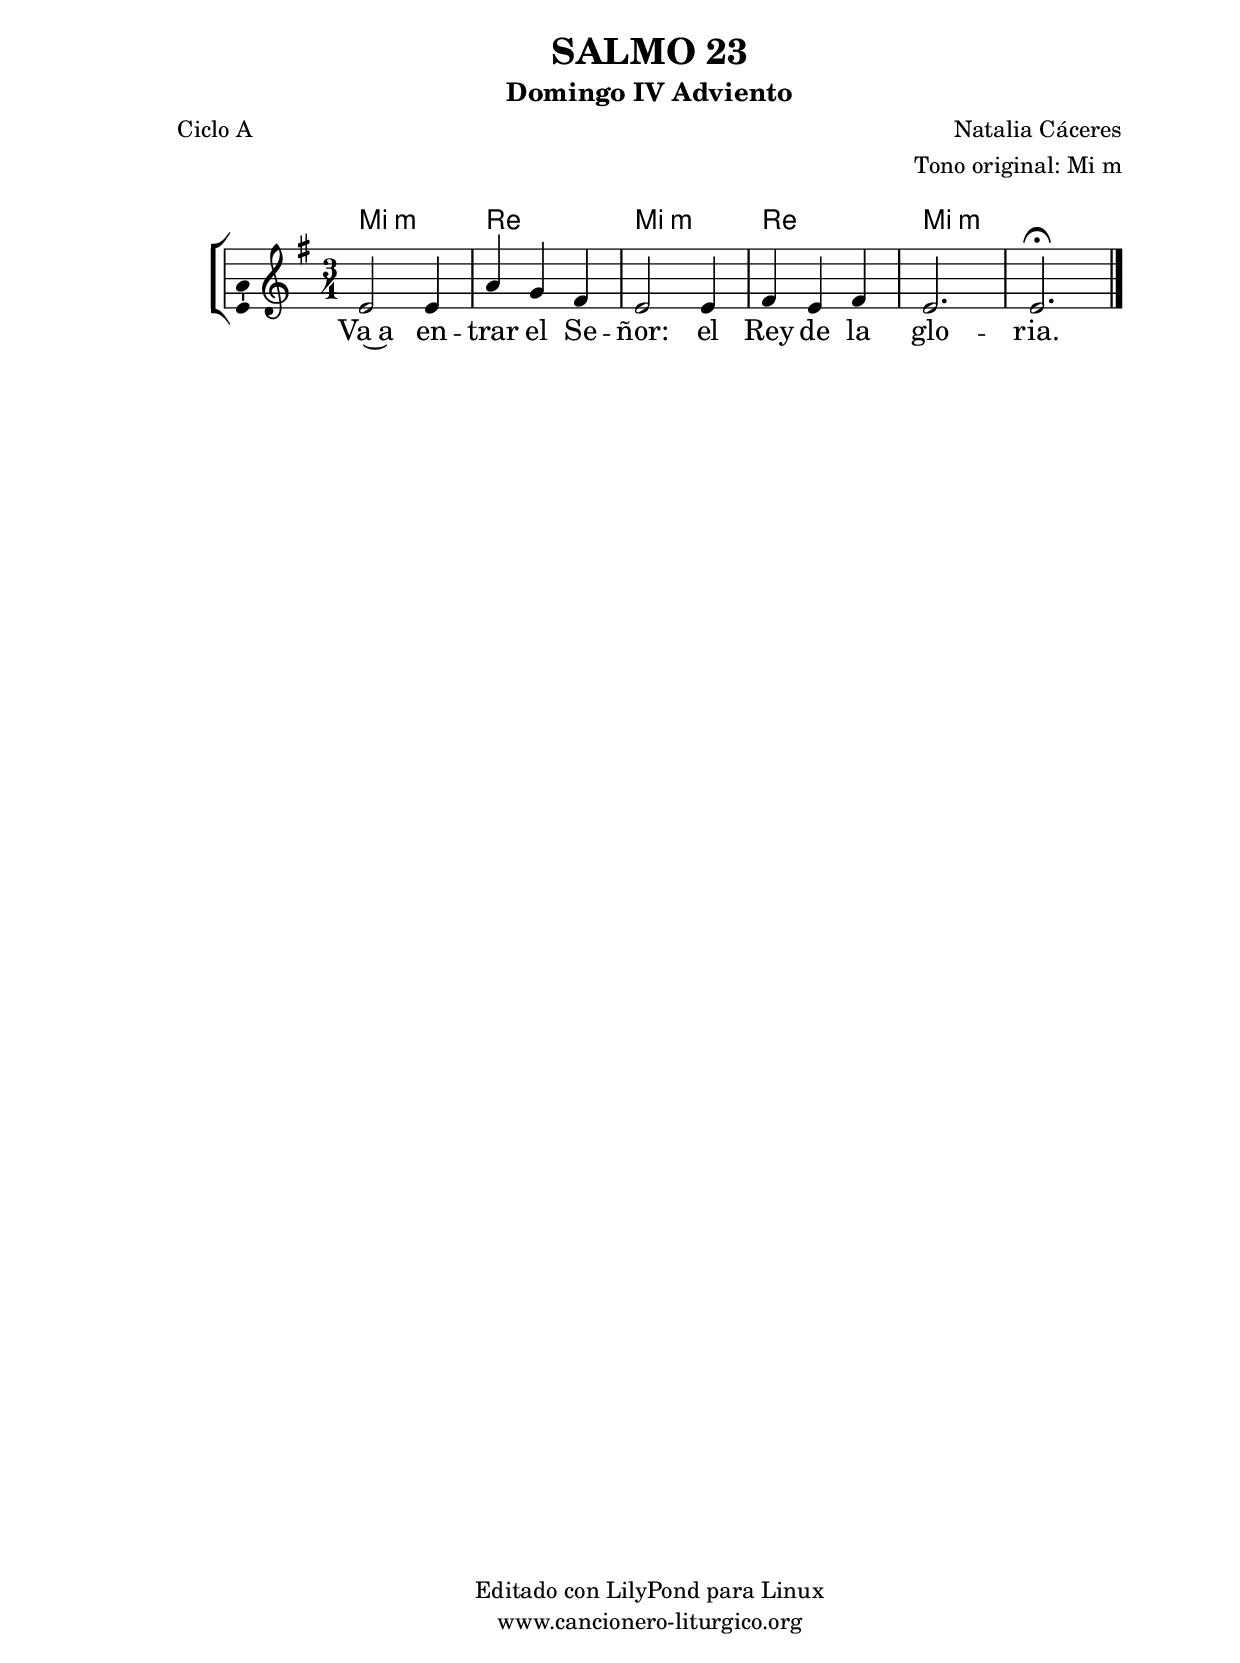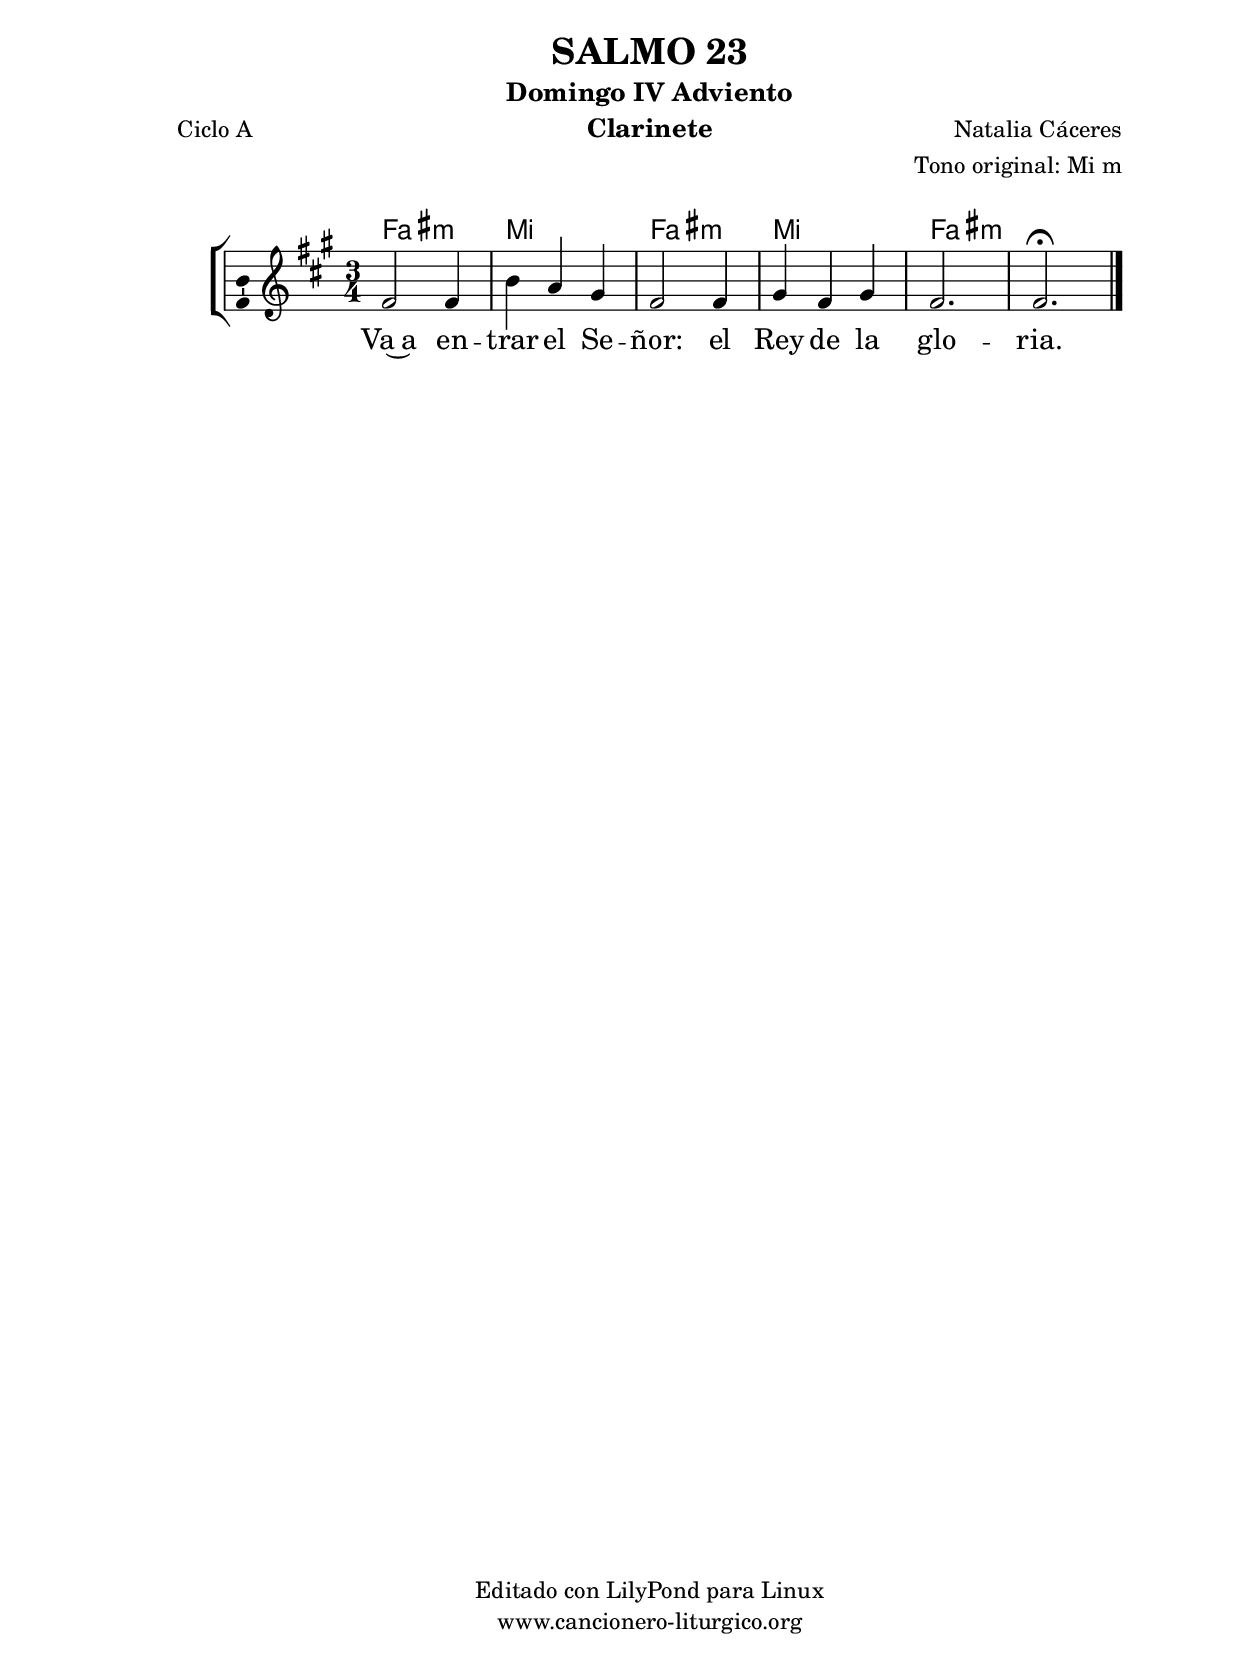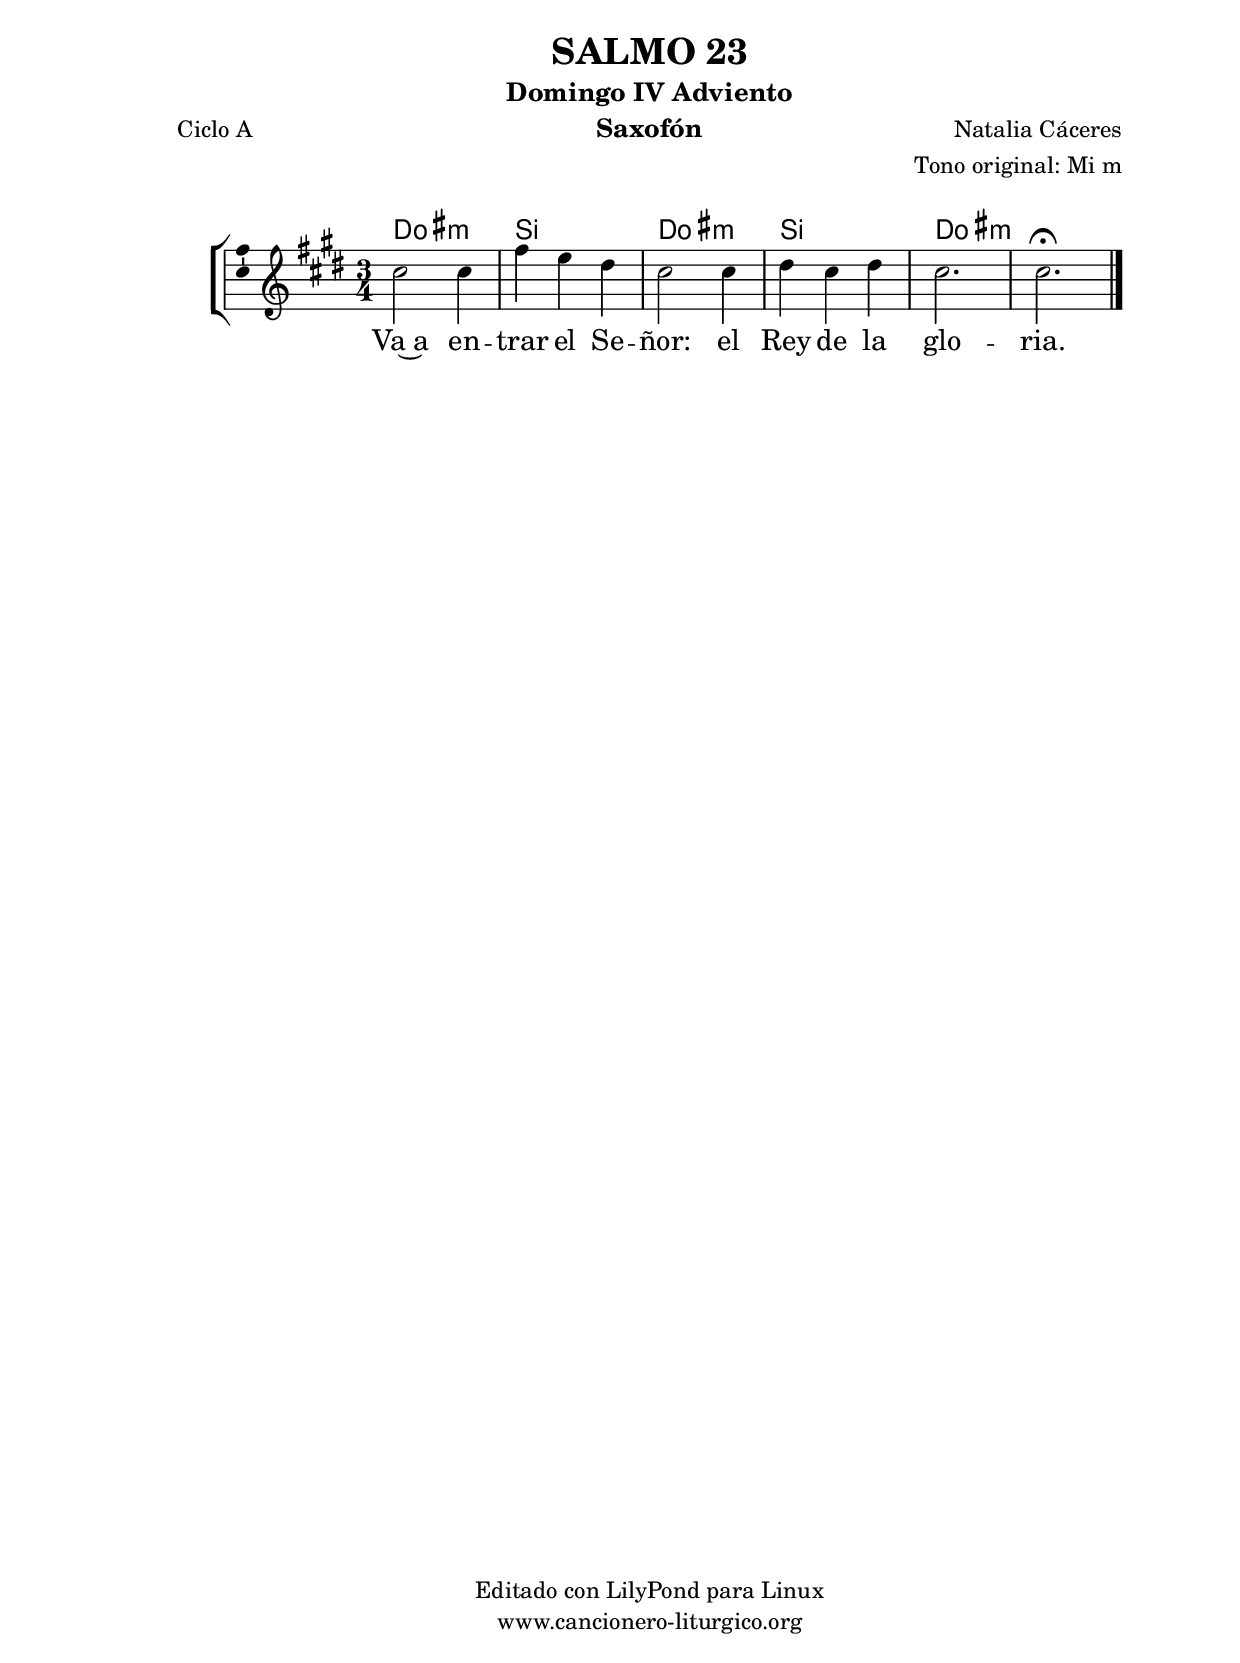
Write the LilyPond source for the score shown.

%
%para convertir .midi en .wav:
%timidity filename.midi -Ow -o finename.wav
%
%
%Para convertir de .wav a .mp3:
%lame -h -m j filename.wav
%
%
%para escuchar el midi:
%timidity nombrefichero.midi
%


%versión de lilypond para la que se ha escrito esta partitura:
\version "2.16.0"

	%Tamaño papel
	#(set-default-paper-size "a4")
	%Tamaño partitura
	#(set-global-staff-size 20)
	%No responde al pulsar sobre una nota
	#(ly:set-option 'point-and-click #f)

%parámetros del encabezamiento:
\header {
	title = "SALMO 23"
	subtitle = "Domingo IV Adviento"
	composer = "Natalia Cáceres"
	poet = "Ciclo A"
	meter = ""
	arranger = "Tono original: Mi m"
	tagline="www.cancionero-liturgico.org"
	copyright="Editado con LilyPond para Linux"
	}

%parámetros asociados al papel:
\paper  {
	oddHeaderMarkup = \markup {\fill-line { \on-the-fly #not-first-page \fromproperty #'header:title \on-the-fly #not-first-page \fromproperty #'header:composer }}
	evenHeaderMarkup = \markup {\fill-line { \fromproperty #'header:composer \fromproperty #'header:title }}
	#(set-paper-size "a4")
	print-page-number = ##f
	first-page-number = 1
	print-first-page-number = ##f
%	head-separation = 3.0 \cm
	top-margin = 2.0 \cm
	bottom-margin = 0.5\cm
%%%	bottom-margin = -1.0\cm
	left-margin = 3.0 \cm
	line-width = 16.0 \cm 
	indent = 8\mm
	interscoreline = 2.\mm
	between-system-space = 15\mm
%	para que las partituras no llenen la hoja:
	ragged-bottom = ##t
%	idem para la última hoja:
	ragged-last-bottom = ##f
%	para que las partituras llenen el ancho del papel:
	ragged-last = ##f
	after-title-space = 2.5 \cm
%page-count=1
%system-count=8

	%Flexible Vertical Spacing
%	markup-markup-spacing =
%	#'((basic-distance . 15) (minimum-distance . 15) (padding . 3))
	markup-system-spacing =
	#'((basic-distance . 15) (minimum-distance . 15) (padding . 3))
	system-system-spacing =
	#'((basic-distance . 15) (minimum-distance . 15) (padding . 3))
	score-system-spacing =
	#'((basic-distance . 15) (minimum-distance . 15) (padding . 5))
%	top-system-spacing = % header
%	#'((basic-distance . 8) (minimum-distance . 0) (padding . 3))
%	top-markup-spacing =
%	#'((basic-distance . 20) (minimum-distance . 20) (padding . 3))
	last-bottom-spacing = % footer
	#'((basic-distance . 5) (minimum-distance . 5) (padding . 3))
%	score-markup-spacing =
%	#'((basic-distance . 16) (minimum-distance . 13) (padding . 3))

	}


%parámetros que afectan a toda la partitura:
global =  {
	%clave de sol (G):
	\clef G
	%armadura:
%	\transpose f e
	\key e \minor
	\tempo 4=145
	\set Score.tempoHideNote = ##t
	}


acordes = {
	\italianChords
	\chordmode {
%	\transpose f e
{

e2.:m d e:m d e:m e:m

	}
	}
}

melodia = 
%	\transpose f e
{
	\relative c'{

\time 3/4

e2 e4
a4 g fis
e2 e4
fis4 e fis
e2.
e2. \fermata

	\bar "|."
	}
	}


texto = \lyricmode {
Va~a en -- trar el Se -- ñor:
el Rey de la glo -- ria.
	}


acordesStaff = \context ChordNames = acordesStaff <<
	\set chordChanges = ##t
	\acordes
	>>


vozStaff = \context Voice = vozStaff
\with {\consists "Ambitus_engraver"}
<<
%	\set Staff.instrumentName = ""
%	\set Staff.shortInstrumentName = ""
%	\set Staff.midiInstrument = #"clarinet"
%	\set Staff.midiInstrument = #"cello"
%	\set Staff.midiInstrument = #"flute"
	\set Staff.midiInstrument = #"electric guitar (jazz)"
%	\set Staff.midiInstrument = #"english horn"
%	\set Staff.midiInstrument = #"violin"
%	\set Staff.midiInstrument = #"glockenspiel"
	\set Staff.midiMinimumVolume = #0.7
	\set Staff.midiMaximumVolume = #0.9
	\global
	\melodia
	>>


textoStaff = \context Lyrics = textoStaff <<
	\lyricsto vozStaff \texto
	>>

\book {
	\score {
		\context ChoirStaff {
			\override StaffGroup.SystemStartBracket #'collapse-height = #1
			\override Score.SystemStartBar #'collapse-height = #1
			<<
			\acordesStaff
			\vozStaff
			\textoStaff
			>>
			}
		\layout {
	    		\context {
				\Lyrics
				\override LyricText #'font-size = #2
				}
	   		 \context {
				\Score
				%fontSize = #3
				\override StaffSymbol #'staff-space = #(magstep +3)
				%\override Beam #'thickness = #0.55
				%\override SpacingSpanner #'spacing-increment = #1.0
				%\override Slur #'height-limit = #1.5
				}
			}
		}
	\score {
		\unfoldRepeats
		\context ChoirStaff {
			<<
			\acordesStaff
			\vozStaff
			>>
			}
		\midi {
	  		\context {
	  			\Score
				tempoWholesPerMinute = #(ly:make-moment 70 4)
				}
			}
		}
	}

%Partitura para clarinete
#(define output-suffix "C")
\book {
	\header{
		instrument = "Clarinete"
		}
	\score {
		\context ChoirStaff {
			\override StaffGroup.SystemStartBracket #'collapse-height = #1
			\override Score.SystemStartBar #'collapse-height = #1
\transpose c d
			<<
			\acordesStaff
			\vozStaff
			\textoStaff
			>>
			}
		\layout {
	    		\context {
				\Lyrics
				\override LyricText #'font-size = #2
				}
	   		 \context {
				\Score
				%fontSize = #3
				\override StaffSymbol #'staff-space = #(magstep +3)
				%\override Beam #'thickness = #0.55
				%\override SpacingSpanner #'spacing-increment = #1.0
				%\override Slur #'height-limit = #1.5
				}
			}
		}
	}

%Partitura para saxofón
#(define output-suffix "S")
\book {
	\header{
		instrument = "Saxofón"
		}
	\score {
		\context ChoirStaff {
			\override StaffGroup.SystemStartBracket #'collapse-height = #1
			\override Score.SystemStartBar #'collapse-height = #1
\transpose c a
			<<
			\acordesStaff
			\vozStaff
			\textoStaff
			>>
			}
		\layout {
	    		\context {
				\Lyrics
				\override LyricText #'font-size = #2
				}
	   		 \context {
				\Score
				%fontSize = #3
				\override StaffSymbol #'staff-space = #(magstep +3)
				%\override Beam #'thickness = #0.55
				%\override SpacingSpanner #'spacing-increment = #1.0
				%\override Slur #'height-limit = #1.5
				}
			}
		}
	}

